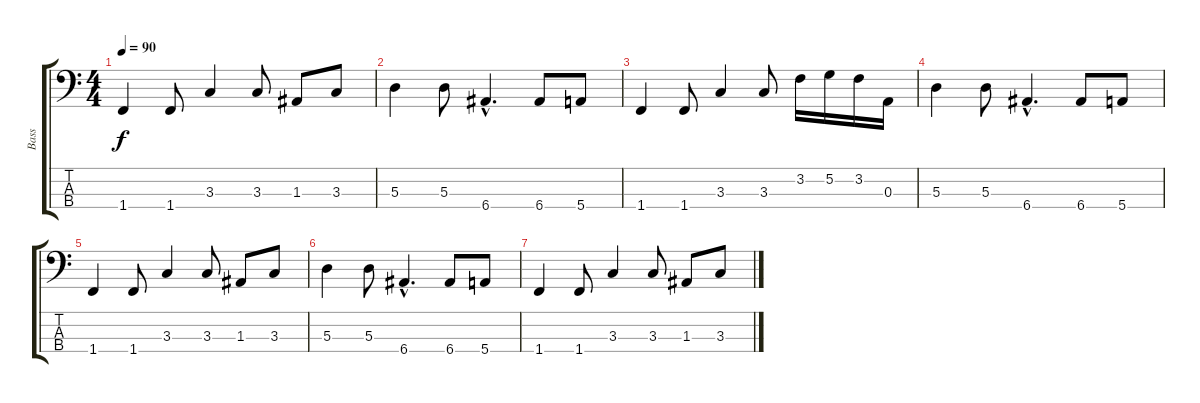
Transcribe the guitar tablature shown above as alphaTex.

\track ("Bass" "Bass") {instrument electricbassfinger}
\staff {score tabs}
\tuning (G2 D2 A1 E1) {hide}
\ts (4 4)
\tempo 90
\clef f4
\ks c
1.4.4{dy f} 1.4.8 3.3.4 3.3.8 1.3.8 3.3.8 |
5.3.4 5.3.8 6.4{hac}.4{d} 6.4.8 5.4.8 |
1.4.4 1.4.8 3.3.4 3.3.8 3.2.16 5.2.16 3.2.16 0.3.16 |
5.3.4{volume 0} 5.3.8 6.4{hac}.4{d} 6.4.8 5.4.8 |
1.4.4 1.4.8 3.3.4 3.3.8 1.3.8 3.3.8 |
5.3.4 5.3.8 6.4{hac}.4{d} 6.4.8 5.4.8 |
1.4.4 1.4.8 3.3.4 3.3.8 1.3.8 3.3.8
